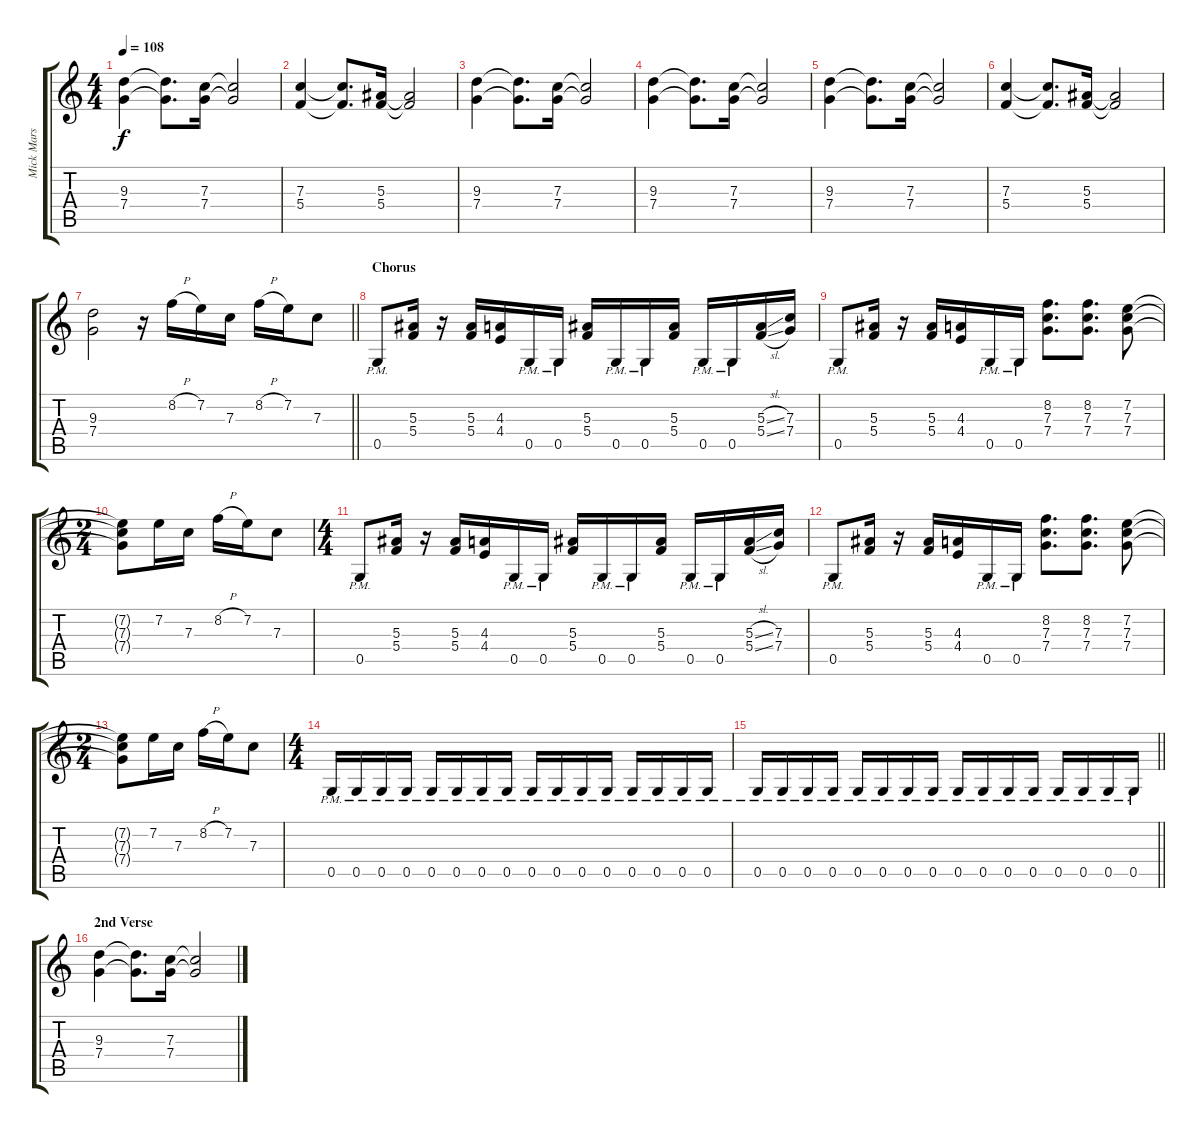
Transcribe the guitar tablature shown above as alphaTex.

\track ("Mick Mars - Lead Guitar" "Mick Mars ") {instrument distortionguitar}
\staff {score tabs}
\tuning (D4 A3 F3 C3 G2 D2) {hide}
\ts (4 4)
\tempo 108
\clef g2
\ks c
(9.3 7.4).4{dy f} (9.3{t} 7.4{t}).8{d} (7.3 7.4).16 (7.3{t} 7.4{t}).2 |
(7.3 5.4).4 (7.3{t} 5.4{t}).8{d} (5.3 5.4).16 (5.3{t} 5.4{t}).2 |
(9.3 7.4).4 (9.3{t} 7.4{t}).8{d} (7.3 7.4).16 (7.3{t} 7.4{t}).2 |
(9.3 7.4).4 (9.3{t} 7.4{t}).8{d} (7.3 7.4).16 (7.3{t} 7.4{t}).2 |
(9.3 7.4).4 (9.3{t} 7.4{t}).8{d} (7.3 7.4).16 (7.3{t} 7.4{t}).2 |
(7.3 5.4).4 (7.3{t} 5.4{t}).8{d} (5.3 5.4).16 (5.3{t} 5.4{t}).2 |
\barLineRight lightlight
(9.3 7.4).2 r.16 8.2{h}.16 7.2.16 7.3.16 8.2{h}.16 7.2.16 7.3.8 |
\section ("" "Chorus")
0.5{pm}.8 (5.3 5.4).16 r.16 (5.3 5.4).16 (4.3 4.4).16 0.5{pm}.16 0.5{pm}.16 (5.3 5.4).16 0.5{pm}.16 0.5{pm}.16 (5.3 5.4).16 0.5{pm}.16 0.5{pm}.16 (5.3{sl} 5.4{sl}).16 (7.3 7.4).16 |
0.5{pm}.8 (5.3 5.4).16 r.16 (5.3 5.4).16 (4.3 4.4).16 0.5{pm}.16 0.5{pm}.16 (8.2 7.3 7.4).8{d} (8.2 7.3 7.4).8{d} (7.2 7.3 7.4).8 |
\ts (2 4)
(7.2{t} 7.3{t} 7.4{t}).8 7.2.16 7.3.16 8.2{h}.16 7.2.16 7.3.8 |
\ts (4 4)
0.5{pm}.8 (5.3 5.4).16 r.16 (5.3 5.4).16 (4.3 4.4).16 0.5{pm}.16 0.5{pm}.16 (5.3 5.4).16 0.5{pm}.16 0.5{pm}.16 (5.3 5.4).16 0.5{pm}.16 0.5{pm}.16 (5.3{sl} 5.4{sl}).16 (7.3 7.4).16 |
0.5{pm}.8 (5.3 5.4).16 r.16 (5.3 5.4).16 (4.3 4.4).16 0.5{pm}.16 0.5{pm}.16 (8.2 7.3 7.4).8{d} (8.2 7.3 7.4).8{d} (7.2 7.3 7.4).8 |
\ts (2 4)
(7.2{t} 7.3{t} 7.4{t}).8 7.2.16 7.3.16 8.2{h}.16 7.2.16 7.3.8 |
\ts (4 4)
0.5{pm}.16 0.5{pm}.16 0.5{pm}.16 0.5{pm}.16 0.5{pm}.16 0.5{pm}.16 0.5{pm}.16 0.5{pm}.16 0.5{pm}.16 0.5{pm}.16 0.5{pm}.16 0.5{pm}.16 0.5{pm}.16 0.5{pm}.16 0.5{pm}.16 0.5{pm}.16 |
\barLineRight lightlight
0.5{pm}.16 0.5{pm}.16 0.5{pm}.16 0.5{pm}.16 0.5{pm}.16 0.5{pm}.16 0.5{pm}.16 0.5{pm}.16 0.5{pm}.16 0.5{pm}.16 0.5{pm}.16 0.5{pm}.16 0.5{pm}.16 0.5{pm}.16 0.5{pm}.16 0.5{pm}.16 |
\section ("" "2nd Verse")
(9.3 7.4).4 (9.3{t} 7.4{t}).8{d} (7.3 7.4).16 (7.3{t} 7.4{t}).2
